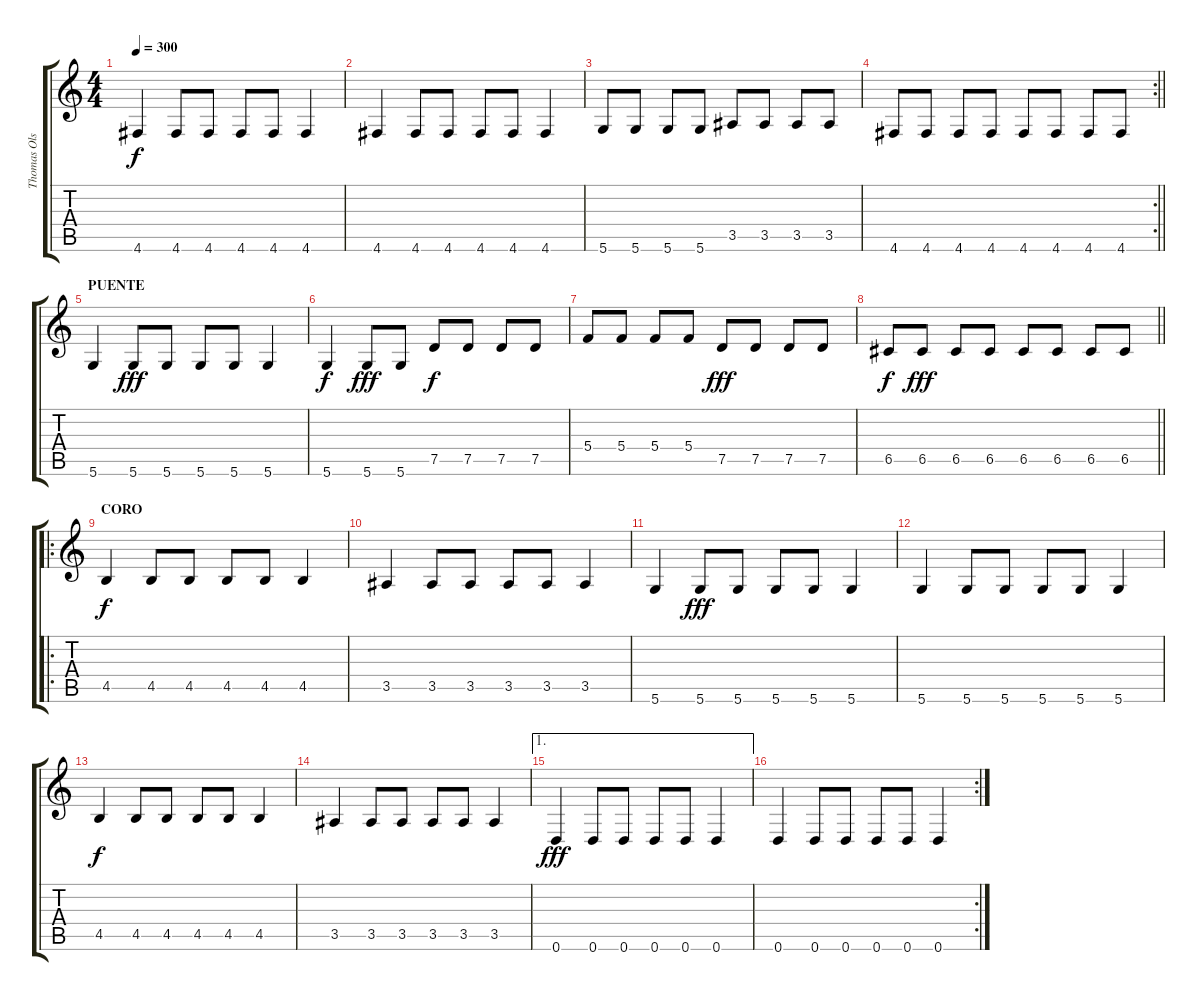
\track ("Thomas Olsson" "Thomas Ols") {instrument overdrivenguitar}
\staff {score tabs}
\tuning (D4 A3 F3 C3 G2 D2) {hide}
\ts (4 4)
\tempo 300
\clef g2
\ks c
4.6.4{dy f} 4.6.8 4.6.8 4.6.8 4.6.8 4.6.4 |
4.6.4 4.6.8 4.6.8 4.6.8 4.6.8 4.6.4 |
5.6.8 5.6.8 5.6.8 5.6.8 3.5.8 3.5.8 3.5.8 3.5.8 |
\rc 2
\barLineRight lightlight
4.6.8 4.6.8 4.6.8 4.6.8 4.6.8 4.6.8 4.6.8 4.6.8 |
\section ("" "PUENTE")
5.6.4 5.6.8{dy fff} 5.6.8 5.6.8 5.6.8 5.6.4 |
5.6.4{dy f} 5.6.8{dy fff} 5.6.8 7.5.8{dy f} 7.5.8 7.5.8 7.5.8 |
5.4.8 5.4.8 5.4.8 5.4.8 7.5.8{dy fff} 7.5.8 7.5.8 7.5.8 |
\barLineRight lightlight
6.5.8{dy f} 6.5.8{dy fff} 6.5.8 6.5.8 6.5.8 6.5.8 6.5.8 6.5.8 |
\ro
\section ("" "CORO")
4.5.4{dy f} 4.5.8 4.5.8 4.5.8 4.5.8 4.5.4 |
3.5.4 3.5.8 3.5.8 3.5.8 3.5.8 3.5.4 |
5.6.4 5.6.8{dy fff} 5.6.8 5.6.8 5.6.8 5.6.4 |
5.6.4 5.6.8 5.6.8 5.6.8 5.6.8 5.6.4 |
4.5.4{dy f} 4.5.8 4.5.8 4.5.8 4.5.8 4.5.4 |
3.5.4 3.5.8 3.5.8 3.5.8 3.5.8 3.5.4 |
\ae 1
0.6.4{dy fff} 0.6.8 0.6.8 0.6.8 0.6.8 0.6.4 |
\rc 2
0.6.4 0.6.8 0.6.8 0.6.8 0.6.8 0.6.4
